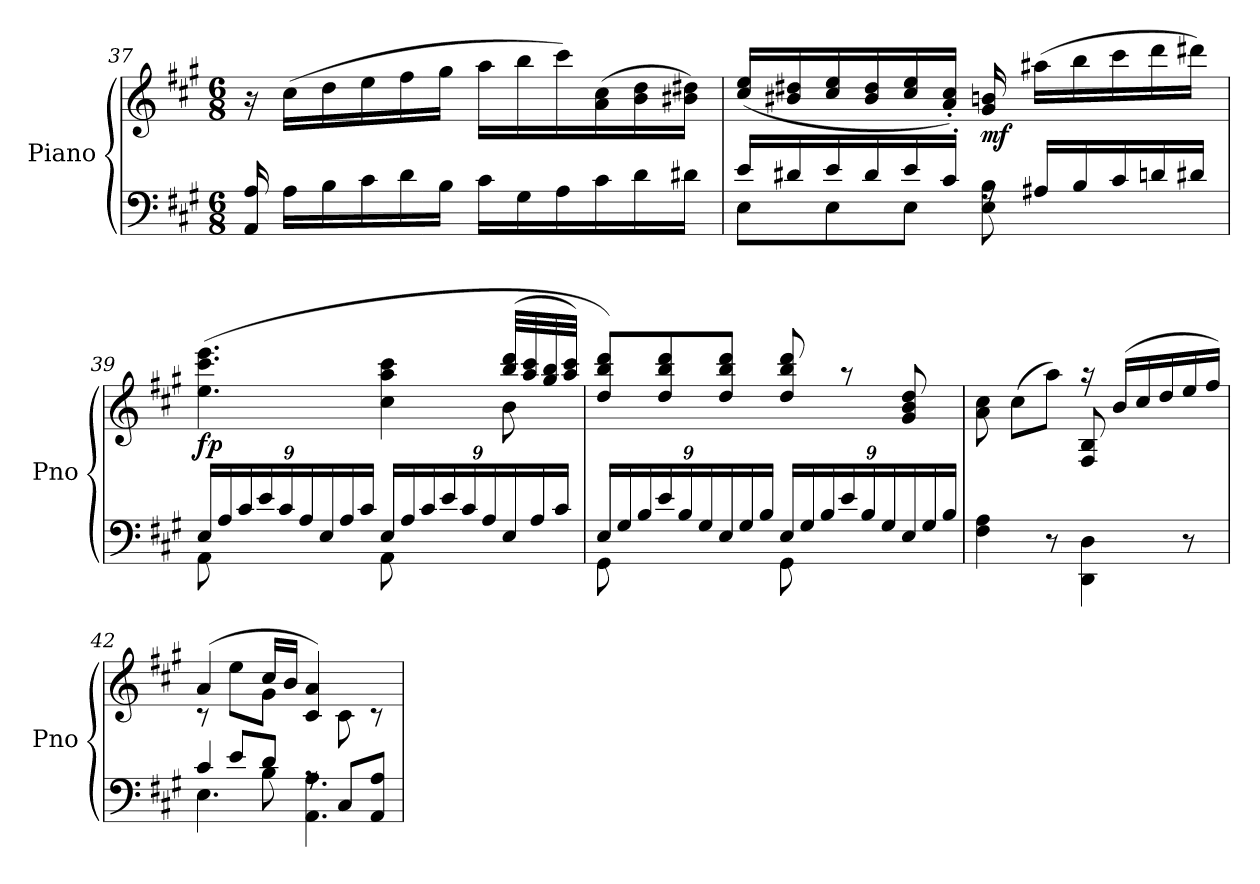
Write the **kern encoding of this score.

**kern	**kern	**dynam
*part1	*part1	*part1
*staff2	*staff1	*staff1/2
*I"Piano	*	*
*I'Pno	*	*
*clefF4	*clefG2	*
*k[f#c#g#]	*k[f#c#g#]	*
*M6/8	*M6/8	*
=37	=37	=37
16AA/ 16A/	16r	.
16A\LL	(>16cc#\LL	.
16B\	16dd\	.
16c#\	16ee\	.
16d\	16ff#\	.
16B\JJ	16gg#\JJ	.
16c#\LL	16aa\LL	.
16G#\	16bb\	.
16A\	16ccc#\)	.
16c#\	(>16a\ 16cc#\	.
16d\	16b\ 16dd\	.
16d#X\JJ	16b#X\ 16dd#X\JJ)	.
!!LO:LB:g=z
=38	=38	=38
*^	*	*
16e/LL	8E\L	(>16cc#/ 16ee/LL	.
16d#X/	.	16b#X/ 16dd#X/	.
16e/	8E\	16cc#/ 16ee/	.
16d#/	.	16b#/ 16dd#/	.
16e/	8E\J	16cc#/ 16ee/	.
16c#'/JJ	.	16a/' 16cc#/'JJ)	.
!	!	!	!LO:DY:b
16rA	8E\ 8B\	16g#/ 16bn/	mf
16A#X/LL	.	(>16aa#X\LL	.
16B/	4ryy	16bb\	.
16c#/	.	16ccc#\	.
16dn/	.	16ddd\	.
16d#X/JJ	.	16ddd#X\JJ)	.
=39	=39	=39	=39
*Xbrackettup	*	*	*
*	*	*^	*
!	!	!	!	!LO:DY:a=2
!	!	!	!	!LO:DY:n=1:b
24E/LL	8AA\	(>4.ee\ 4.ccc#\ 4.eee\	8ryy	f p
24A/	.	.	.	.
24c#/	.	.	.	.
*	*	*v	*v	*
24e/	4ryy	.	.
24c#/	.	.	.
24A/	.	.	.
24E/	.	.	.
24A/	.	.	.
24c#/JJ	.	.	.
24E/LL	8AA\	4cc#\ 4aa\ 4ccc#\	.
24A/	.	.	.
24c#/	.	.	.
24e/	4ryy	.	.
24c#/	.	.	.
24A/	.	.	.
*	*	*^	*
24E/	.	(<32bb/ 32ddd/LLL	8b\	.
.	.	32aa/ 32ccc#/	.	.
24A/	.	.	.	.
.	.	32gg#/ 32bb/	.	.
24c#/JJ	.	.	.	.
.	.	32aa/ 32ccc#/JJJ)	.	.
*	*	*v	*v	*
!!LO:LB:g=z
=40	=40	=40	=40
24E/LL	8GG#\	8dd/ 8bb/ 8ddd/L)	.
24G#/	.	.	.
24B/	.	.	.
24e/	4ryy	8dd/ 8bb/ 8ddd/	.
24B/	.	.	.
24G#/	.	.	.
24E/	.	8dd/ 8bb/ 8ddd/J	.
24G#/	.	.	.
24B/JJ	.	.	.
24E/LL	8GG#\	8dd/ 8bb/ 8ddd/	.
24G#/	.	.	.
24B/	.	.	.
24e/	4ryy	8raa	.
24B/	.	.	.
24G#/	.	.	.
24E/	.	8g#/ 8b/ 8dd/	.
24G#/	.	.	.
24B/JJ	.	.	.
*v	*v	*	*
=41	=41	=41
*	*^	*
4F#\ 4A\	8a\ 8cc#\	4.ryy	.
.	(>8cc#\L	.	.
8r	8aa\J)	.	.
4DD\ 4D\	16r	8F#/ 8B/	.
.	(>16b/LL	.	.
.	16cc#/	4ryy	.
.	16dd/	.	.
8r	16ee/	.	.
.	16ff#/JJ)	.	.
=42	=42	=42	=42
*^	*	*	*
*	*^	*	*	*
4c#/	4.E\	8ryy	(>4a/	8r	.
.	.	8e/L	.	8ee\L	.
8B\	.	8d/J	16cc#/LL	8g#\J	.
.	.	.	16b/JJ	.	.
8rA	4.AA\ 4.A\	4.ryy	4c#/ 4a/)	8ryy	.
8C#/L	.	.	.	(>8c#\	.
8AA/ 8A/J)	.	.	8rc	8ryy	.
*v	*v	*v	*	*	*
*	*v	*v	*
=	=	=
*-	*-	*-
